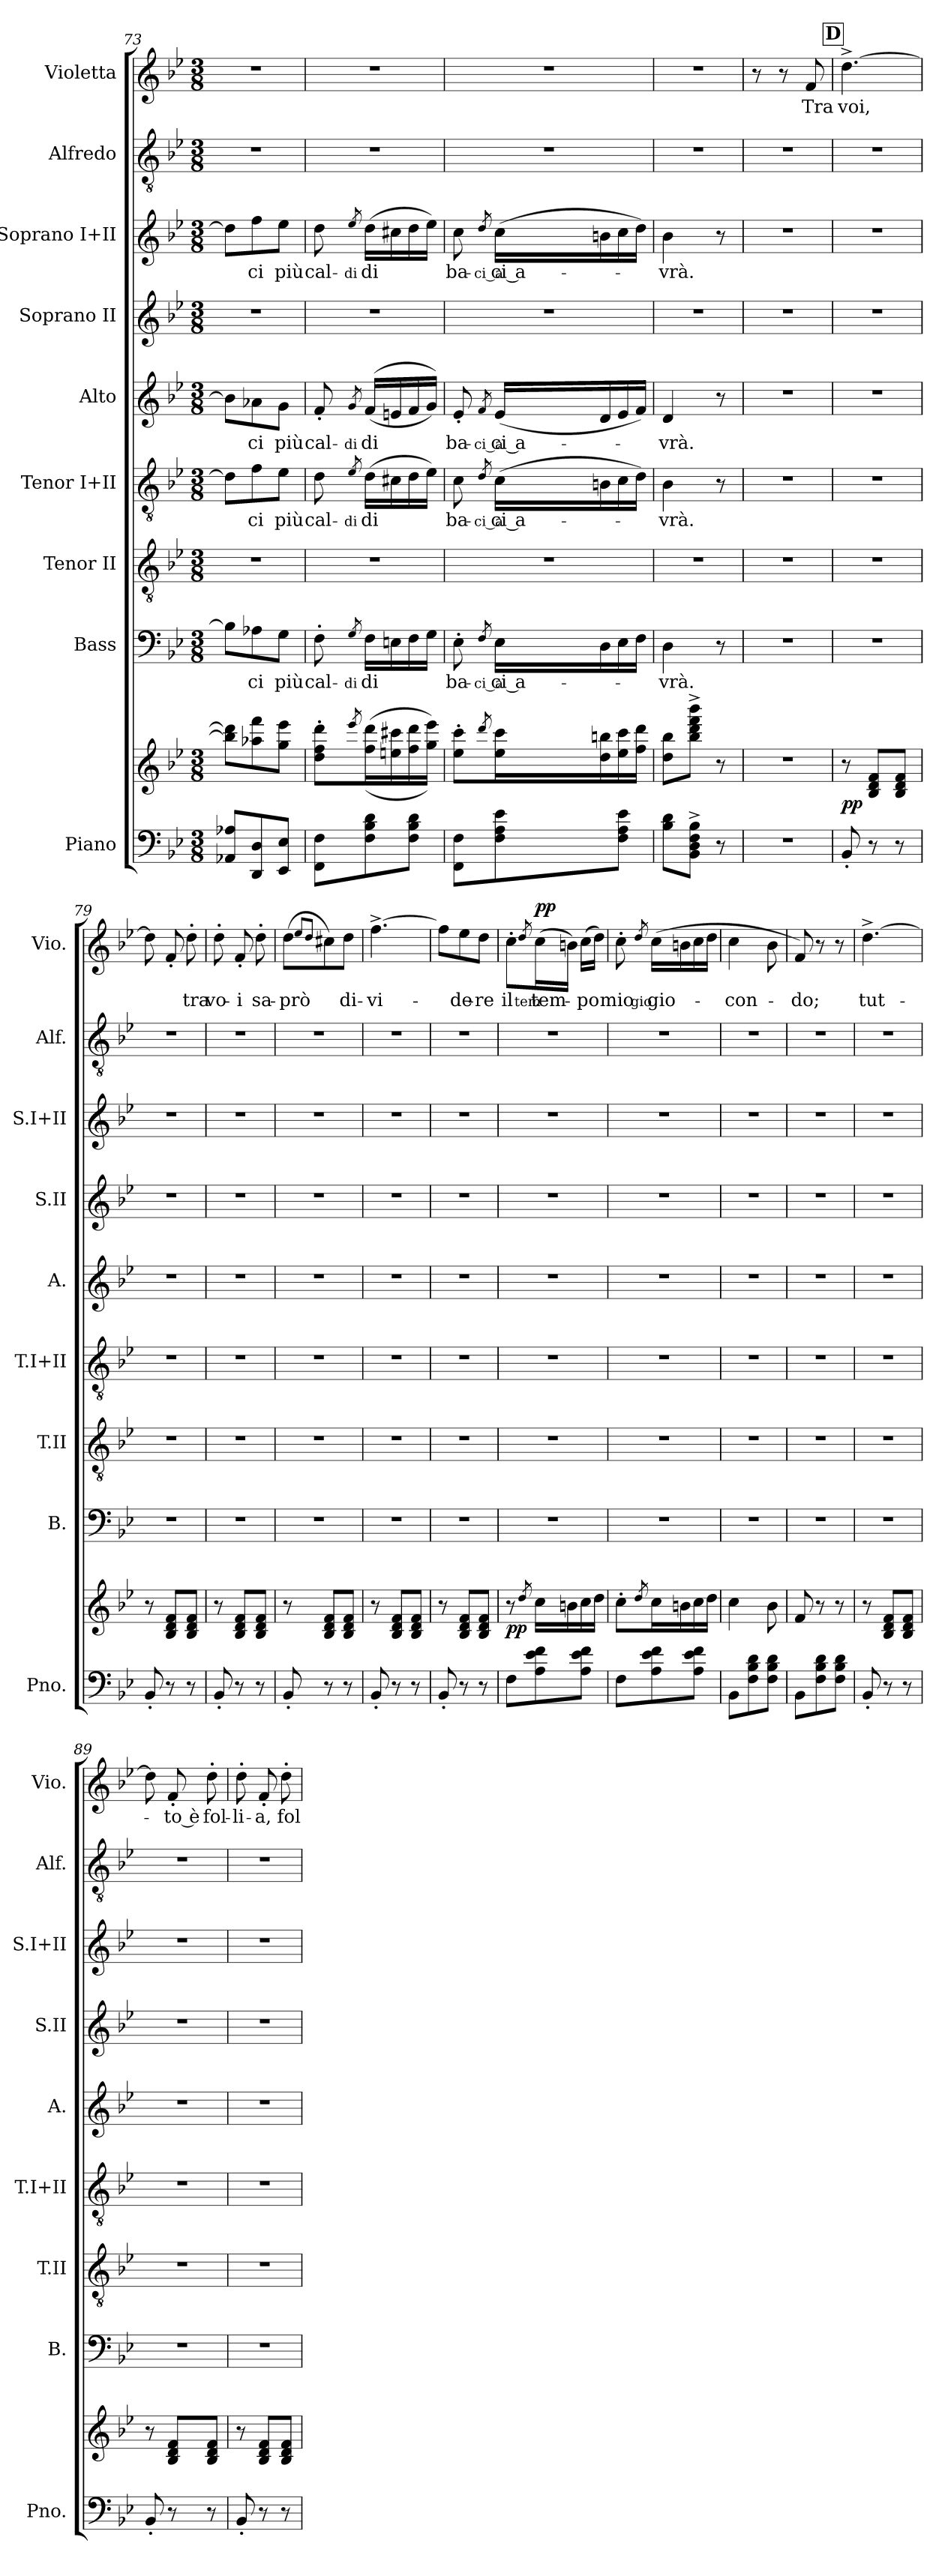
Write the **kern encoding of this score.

**kern	**kern	**dynam	**kern	**text	**kern	**kern	**text	**kern	**text	**kern	**kern	**text	**kern	**kern	**text	**dynam
*part9	*part9	*part9	*part8	*part8	*part7	*part6	*part6	*part5	*part5	*part4	*part3	*part3	*part2	*part1	*part1	*part1
*staff10	*staff9	*staff9/10	*staff8	*staff8	*staff7	*staff6	*staff6	*staff5	*staff5	*staff4	*staff3	*staff3	*staff2	*staff1	*staff1	*staff1
*I"Piano	*	*	*I"Bass	*	*I"Tenor II	*I"Tenor I+II	*	*I"Alto	*	*I"Soprano II	*I"Soprano I+II	*	*I"Alfredo	*I"Violetta	*	*
*I'Pno.	*	*	*I'B.	*	*I'T.II	*I'T.I+II	*	*I'A.	*	*I'S.II	*I'S.I+II	*	*I'Alf.	*I'Vio.	*	*
*clefF4	*clefG2	*	*clefF4	*	*clefGv2	*clefGv2	*	*clefG2	*	*clefG2	*clefG2	*	*clefGv2	*clefG2	*	*
*k[b-e-]	*k[b-e-]	*	*k[b-e-]	*	*k[b-e-]	*k[b-e-]	*	*k[b-e-]	*	*k[b-e-]	*k[b-e-]	*	*k[b-e-]	*k[b-e-]	*	*
*M3/8	*M3/8	*	*M3/8	*	*M3/8	*M3/8	*	*M3/8	*	*M3/8	*M3/8	*	*M3/8	*M3/8	*	*
=73	=73	=73	=73	=73	=73	=73	=73	=73	=73	=73	=73	=73	=73	=73	=73	=73
8AA-X\ 8A-X\L	8bb-\] 8ddd\]L	.	8B-\L]	.	4.r	8d\L]	.	8b-\L]	.	4.r	8dd\L]	.	4.r	4.r	.	.
8DD/ 8D/	8aa-X\ 8fff\	.	8A-X\	-ci	.	8f\	-ci	8a-X\	-ci	.	8ff\	-ci	.	.	.	.
8EE-/ 8E-/J	8gg\ 8eee-\J	.	8G\J	più	.	8e-\J	più	8g\J	più	.	8ee-\J	più	.	.	.	.
=74	=74	=74	=74	=74	=74	=74	=74	=74	=74	=74	=74	=74	=74	=74	=74	=74
8FF/ 8F/L	8dd\' 8ff\' 8ddd\'L	.	8F'\	cal-	4.r	8d\	cal-	8f'/	cal-	4.r	8dd\	cal-	4.r	4.r	.	.
.	8qeee-/	.	8qG/	-di	.	8qe-/	-di	8qg/	-di	.	8qee-/	-di	.	.	.	.
8F\ 8B-\ 8d\	((16ff\ 16ddd\L	.	16F\LL	-di	.	(16d\LL	-di	((16f/LL	-di	.	(16dd\LL	-di	.	.	.	.
.	16een\ 16ccc#X\	.	16En\	.	.	16c#X\	.	16en/	.	.	16cc#X\	.	.	.	.	.
8F\ 8B-\ 8d\J	16ff\ 16ddd\	.	16F\	.	.	16d\	.	16f/	.	.	16dd\	.	.	.	.	.
.	16gg\ 16eee-\JJ))	.	16G\JJ	.	.	16e-\JJ)	.	16g/JJ))	.	.	16ee-\JJ)	.	.	.	.	.
=75	=75	=75	=75	=75	=75	=75	=75	=75	=75	=75	=75	=75	=75	=75	=75	=75
8FF/ 8F/L	8ee-\' 8ccc\'L	.	8E-'\	ba-	4.r	8c\	ba-	8e-'/	ba-	4.r	8cc\	ba-	4.r	4.r	.	.
.	8qddd/	.	8qF/	ci a-	.	8qd/	ci a-	8qf/	ci a-	.	8qdd/	ci a-	.	.	.	.
8F\ 8A\ 8e-\	16ee-\ 16ccc\L	.	16E-\LL	ci a-	.	(16c\LL	ci a-	(16e-/LL	ci a-	.	(16cc\LL	ci a-	.	.	.	.
.	16dd\ 16bbn\	.	16D\	.	.	16Bn\	.	16d/	.	.	16bn\	.	.	.	.	.
8F\ 8A\ 8e-\J	16ee-\ 16ccc\	.	16E-\	.	.	16c\	.	16e-/	.	.	16cc\	.	.	.	.	.
.	16ff\ 16ddd\JJ	.	16F\JJ	.	.	16d\JJ)	.	16f/JJ)	.	.	16dd\JJ)	.	.	.	.	.
=76	=76	=76	=76	=76	=76	=76	=76	=76	=76	=76	=76	=76	=76	=76	=76	=76
8B-\ 8d\L	8dd\ 8bb-\L	.	4D\	-vrà.	4.r	4B-\	-vrà.	4d/	-vrà.	4.r	4b-\	-vrà.	4.r	4.r	.	.
8BB-\^ 8D\^ 8F\^ 8B-\^J	8bb-\^ 8ddd\^ 8fff\^ 8bbb-\^J	.	.	.	.	.	.	.	.	.	.	.	.	.	.	.
8r	8r	.	8r	.	.	8r	.	8r	.	.	8r	.	.	.	.	.
=77	=77	=77	=77	=77	=77	=77	=77	=77	=77	=77	=77	=77	=77	=77	=77	=77
4.r	4.r	.	4.r	.	4.r	4.r	.	4.r	.	4.r	4.r	.	4.r	8r	.	.
.	.	.	.	.	.	.	.	.	.	.	.	.	.	8r	.	.
.	.	.	.	.	.	.	.	.	.	.	.	.	.	8f/	Tra	.
!!LO:REH:place=s1:a:B:fs=14:t=D
=78	=78	=78	=78	=78	=78	=78	=78	=78	=78	=78	=78	=78	=78	=78	=78	=78
!	!	!LO:DY:b	!	!	!	!	!	!	!	!	!	!	!	!	!	!
8BB-'/	8r	pp	4.r	.	4.r	4.r	.	4.r	.	4.r	4.r	.	4.r	[4.dd^\	voi,	.
8r	8B-/ 8d/ 8f/L	.	.	.	.	.	.	.	.	.	.	.	.	.	.	.
8r	8B-/ 8d/ 8f/J	.	.	.	.	.	.	.	.	.	.	.	.	.	.	.
!!LO:LB:g=z
=79	=79	=79	=79	=79	=79	=79	=79	=79	=79	=79	=79	=79	=79	=79	=79	=79
8BB-'/	8r	.	4.r	.	4.r	4.r	.	4.r	.	4.r	4.r	.	4.r	8dd\]	.	.
8r	8B-/ 8d/ 8f/L	.	.	.	.	.	.	.	.	.	.	.	.	8f'/	.	.
8r	8B-/ 8d/ 8f/J	.	.	.	.	.	.	.	.	.	.	.	.	8dd'\	tra	.
=80	=80	=80	=80	=80	=80	=80	=80	=80	=80	=80	=80	=80	=80	=80	=80	=80
8BB-'/	8r	.	4.r	.	4.r	4.r	.	4.r	.	4.r	4.r	.	4.r	8dd'\	vo-	.
8r	8B-/ 8d/ 8f/L	.	.	.	.	.	.	.	.	.	.	.	.	8f'/	-i	.
8r	8B-/ 8d/ 8f/J	.	.	.	.	.	.	.	.	.	.	.	.	8dd'\	sa-	.
=81	=81	=81	=81	=81	=81	=81	=81	=81	=81	=81	=81	=81	=81	=81	=81	=81
8BB-'/	8r	.	4.r	.	4.r	4.r	.	4.r	.	4.r	4.r	.	4.r	(8dd\L	-prò	.
.	.	.	.	.	.	.	.	.	.	.	.	.	.	8qee-/L	.	.
.	.	.	.	.	.	.	.	.	.	.	.	.	.	8qdd/J	.	.
8r	8B-/ 8d/ 8f/L	.	.	.	.	.	.	.	.	.	.	.	.	8cc#X\)	.	.
8r	8B-/ 8d/ 8f/J	.	.	.	.	.	.	.	.	.	.	.	.	8dd\J	di-	.
=82	=82	=82	=82	=82	=82	=82	=82	=82	=82	=82	=82	=82	=82	=82	=82	=82
8BB-'/	8r	.	4.r	.	4.r	4.r	.	4.r	.	4.r	4.r	.	4.r	[4.ff^\	-vi-	.
8r	8B-/ 8d/ 8f/L	.	.	.	.	.	.	.	.	.	.	.	.	.	.	.
8r	8B-/ 8d/ 8f/J	.	.	.	.	.	.	.	.	.	.	.	.	.	.	.
=83	=83	=83	=83	=83	=83	=83	=83	=83	=83	=83	=83	=83	=83	=83	=83	=83
8BB-'/	8r	.	4.r	.	4.r	4.r	.	4.r	.	4.r	4.r	.	4.r	8ff\L]	.	.
8r	8B-/ 8d/ 8f/L	.	.	.	.	.	.	.	.	.	.	.	.	8ee-\	-de-	.
8r	8B-/ 8d/ 8f/J	.	.	.	.	.	.	.	.	.	.	.	.	8dd\J	-re	.
=84	=84	=84	=84	=84	=84	=84	=84	=84	=84	=84	=84	=84	=84	=84	=84	=84
!	!	!LO:DY:b	!	!	!	!	!	!	!	!	!	!	!	!	!	!
8F\L	8r	pp	4.r	.	4.r	4.r	.	4.r	.	4.r	4.r	.	4.r	8cc'\L	il	.
.	8qdd/	.	.	.	.	.	.	.	.	.	.	.	.	8qdd/	tem-	.
!	!	!	!	!	!	!	!	!	!	!	!	!	!	!	!	!LO:DY:a
8A\ 8e-\ 8f\	16cc\LL	.	.	.	.	.	.	.	.	.	.	.	.	(16cc\L	tem-	pp
.	16bn\	.	.	.	.	.	.	.	.	.	.	.	.	16bn\JJ)	.	.
8A\ 8e-\ 8f\J	16cc\	.	.	.	.	.	.	.	.	.	.	.	.	(16cc\LL	-po	.
.	16dd\JJ	.	.	.	.	.	.	.	.	.	.	.	.	16dd\JJ)	.	.
=85	=85	=85	=85	=85	=85	=85	=85	=85	=85	=85	=85	=85	=85	=85	=85	=85
8F\L	8cc'\L	.	4.r	.	4.r	4.r	.	4.r	.	4.r	4.r	.	4.r	8cc'\	mio	.
.	8qdd/	.	.	.	.	.	.	.	.	.	.	.	.	8qdd/	gio-	.
8A\ 8e-\ 8f\	16cc\L	.	.	.	.	.	.	.	.	.	.	.	.	(16cc\LL	gio-	.
.	16bn\	.	.	.	.	.	.	.	.	.	.	.	.	16bn\	.	.
8A\ 8e-\ 8f\J	16cc\	.	.	.	.	.	.	.	.	.	.	.	.	16cc\	.	.
.	16dd\JJ	.	.	.	.	.	.	.	.	.	.	.	.	16dd\JJ	.	.
=86	=86	=86	=86	=86	=86	=86	=86	=86	=86	=86	=86	=86	=86	=86	=86	=86
8BB-/L	4cc\	.	4.r	.	4.r	4.r	.	4.r	.	4.r	4.r	.	4.r	4cc\	-con-	.
8F\ 8B-\ 8d\	.	.	.	.	.	.	.	.	.	.	.	.	.	.	.	.
8F\ 8B-\ 8d\J	8b-\	.	.	.	.	.	.	.	.	.	.	.	.	8b-\	.	.
!!LO:LB:g=z
=87	=87	=87	=87	=87	=87	=87	=87	=87	=87	=87	=87	=87	=87	=87	=87	=87
8BB-/L	8f/	.	4.r	.	4.r	4.r	.	4.r	.	4.r	4.r	.	4.r	8f/)	-do;	.
8F\ 8B-\ 8d\	8r	.	.	.	.	.	.	.	.	.	.	.	.	8r	.	.
8F\ 8B-\ 8d\J	8r	.	.	.	.	.	.	.	.	.	.	.	.	8r	.	.
=88	=88	=88	=88	=88	=88	=88	=88	=88	=88	=88	=88	=88	=88	=88	=88	=88
8BB-'/	8r	.	4.r	.	4.r	4.r	.	4.r	.	4.r	4.r	.	4.r	[4.dd^\	tut-	.
8r	8B-/ 8d/ 8f/L	.	.	.	.	.	.	.	.	.	.	.	.	.	.	.
8r	8B-/ 8d/ 8f/J	.	.	.	.	.	.	.	.	.	.	.	.	.	.	.
=89	=89	=89	=89	=89	=89	=89	=89	=89	=89	=89	=89	=89	=89	=89	=89	=89
8BB-'/	8r	.	4.r	.	4.r	4.r	.	4.r	.	4.r	4.r	.	4.r	8dd\]	.	.
8r	8B-/ 8d/ 8f/L	.	.	.	.	.	.	.	.	.	.	.	.	8f'/	to è	.
8r	8B-/ 8d/ 8f/J	.	.	.	.	.	.	.	.	.	.	.	.	8dd'\	fol-	.
=90	=90	=90	=90	=90	=90	=90	=90	=90	=90	=90	=90	=90	=90	=90	=90	=90
8BB-'/	8r	.	4.r	.	4.r	4.r	.	4.r	.	4.r	4.r	.	4.r	8dd'\	-li-	.
8r	8B-/ 8d/ 8f/L	.	.	.	.	.	.	.	.	.	.	.	.	8f'/	-a,	.
8r	8B-/ 8d/ 8f/J	.	.	.	.	.	.	.	.	.	.	.	.	8dd'\	fol-	.
=	=	=	=	=	=	=	=	=	=	=	=	=	=	=	=	=
*-	*-	*-	*-	*-	*-	*-	*-	*-	*-	*-	*-	*-	*-	*-	*-	*-
